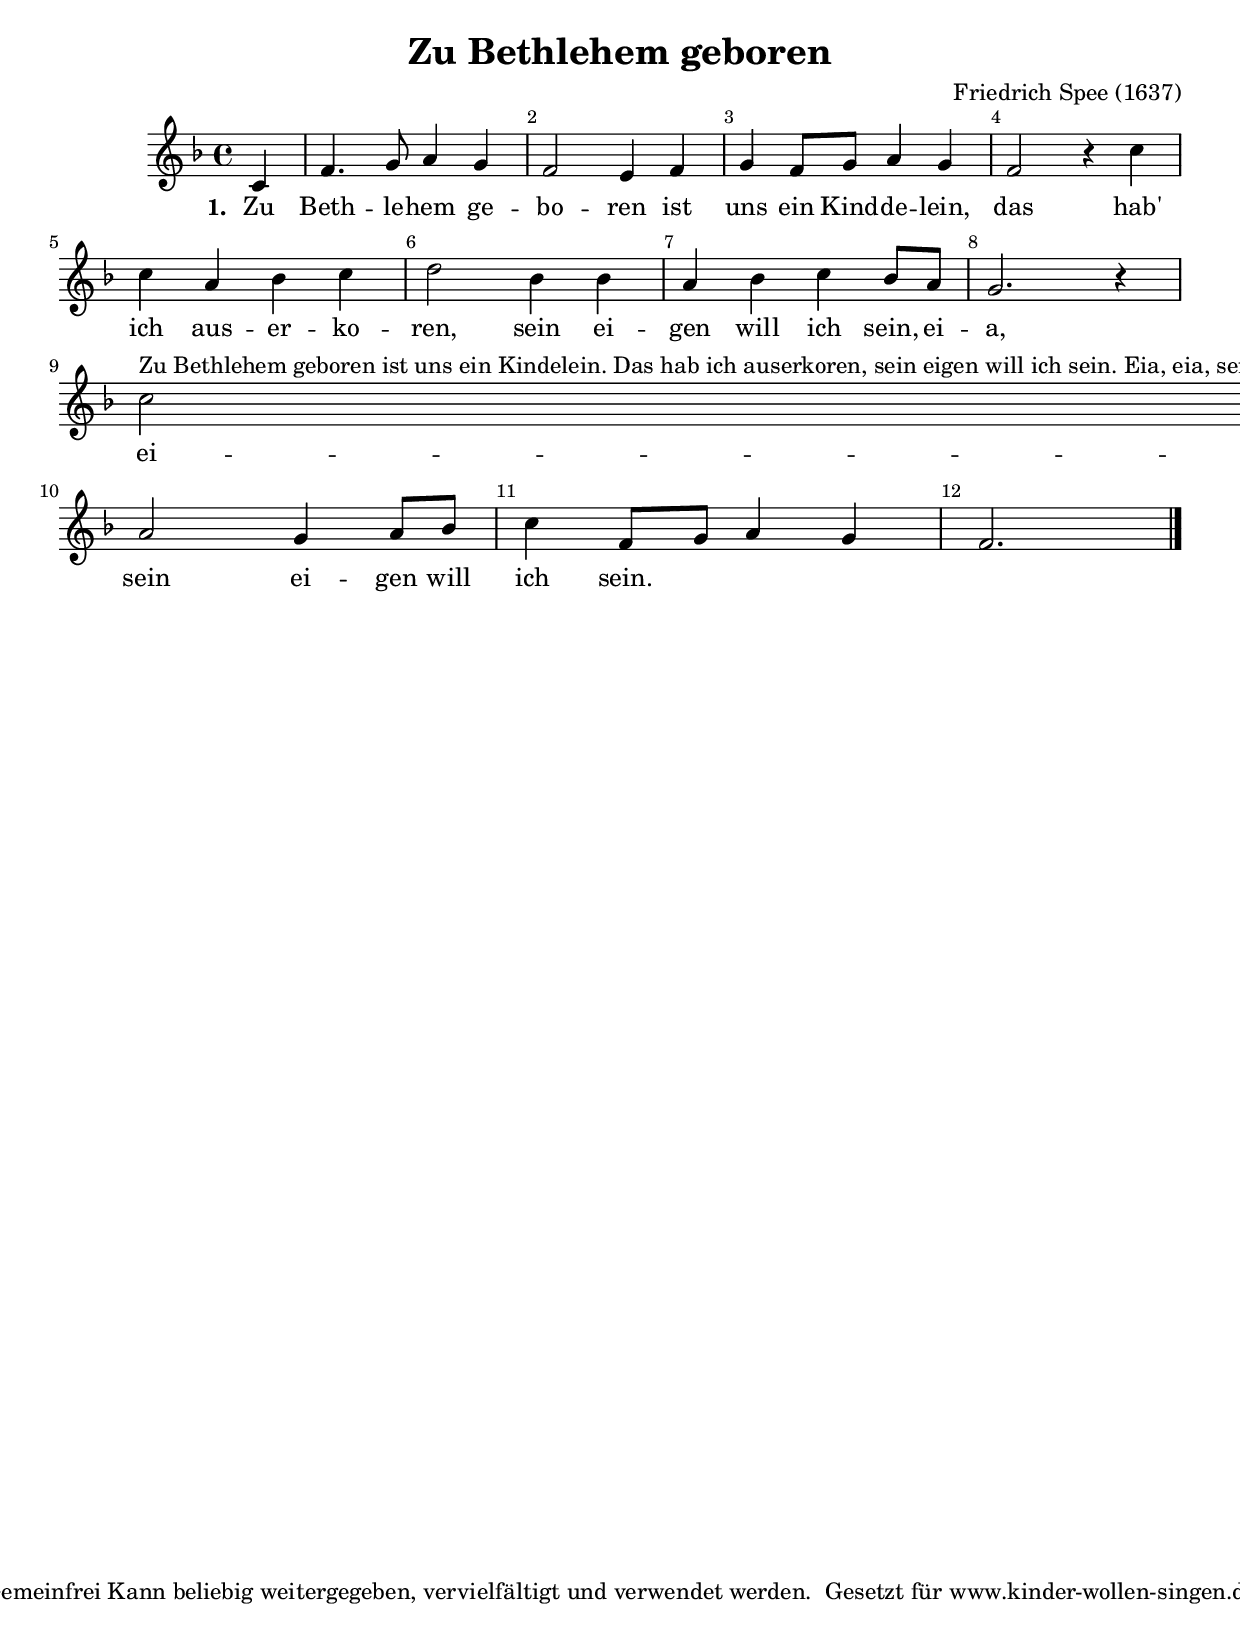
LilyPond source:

%=============================================
%   created by MuseScore Version: 0.9.6
%          Donnerstag, 18. November 2010
%=============================================

\version "2.12.0"



#(set-default-paper-size "a4")

\paper {
  line-width    = 190\mm
  left-margin   = 10\mm
  top-margin    = 10\mm
  bottom-margin = 20\mm
  %%indent = 0 \mm 
  %%set to ##t if your score is less than one page: 
  ragged-last-bottom = ##t 
  ragged-bottom = ##f  
  %% in orchestral scores you probably want the two bold slashes 
  %% separating the systems: so uncomment the following line: 
  %% system-separator-markup = \slashSeparator 
  }

\header {
    title = "Zu Bethlehem geboren"
    composer = "Friedrich Spee (1637)"
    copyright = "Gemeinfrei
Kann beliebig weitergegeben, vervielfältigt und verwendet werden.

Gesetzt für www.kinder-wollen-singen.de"
    }

AvoiceAA = \relative c'{
    \set Staff.instrumentName = #""
    \set Staff.shortInstrumentName = #""
    \clef treble
    %staffkeysig
    \key f \major 
    %barkeysig: 
    \key f \major 
    %bartimesig: 
    \time 4/4 
    \partial 4
    c4     f4. g8 a4 g      | % 1
    f2 e4 f      | % 2
    g f8 g a4 g      | % 3
    f2 r4 c'      | % 4
    c a bes c      | % 5
    d2 bes4 bes      | % 6
    a bes c bes8 a      | % 7
    g2. r4      | % 8
    c2 ^\markup {\upright  "Zu Bethlehem geboren ist uns ein Kindelein.
Das hab ich auserkoren, sein eigen will ich sein.
Eia, eia, sein eigen will ich sein.

In seine Lieb versenken will ich mich ganz hinab;
mein Herz will ich ihm schenken und alles, was ich hab.
Eia, eia, und alles, was ich hab.

O Kindelein, von Herzen dich will ich lieben sehr
in Freuden und in Schmerzen, je länger mehr und mehr.
Eia, eia, je länger mehr und mehr.

Dich wahren Gott ich finde in meinem Fleisch und Blut;
darum ich fest mich binde an dich, mein höchstes Gut.
Eia, eia, an dich, mein höchstes Gut.

Dazu dein Gnad mir gebe, bitt ich aus Herzensgrund,
dass dir allein ich lebe jetzt und zu aller Stund.
Eia, eia, jetzt und zu aller Stund.

Lass mich von dir nicht scheiden, knüpf zu, knüpf zu das Band
der Liebe zwischen beiden, nimm hin mein Herz zum Pfand.
Eia, eia, nimm hin mein Herz zum Pfand."} g      | % 9
    a g4 a8 bes      | % 10
    c4 f,8 g a4 g      | % 11
    f2. \bar "|." 
}% end of last bar in partorvoice

      ApartAverseA = \lyricmode { \set stanza = " 1. " Zu Beth -- le -- hem ge -- bo -- ren ist uns ein Kind -- de -- lein, das hab' ich aus -- er -- ko -- ren, sein ei -- gen will ich sein, ei -- a, ei -- a sein ei -- gen will ich sein. }

\score { 
    << 
        \context Staff = ApartA << 
            \context Voice = AvoiceAA \AvoiceAA
        >>

         \context Lyrics = ApartAverseA\lyricsto AvoiceAA  \ApartAverseA



      \set Score.skipBars = ##t
      %%\set Score.melismaBusyProperties = #'()
      \override Score.BarNumber #'break-visibility = #end-of-line-invisible %%every bar is numbered.!!!
      %% remove previous line to get barnumbers only at beginning of system.
       #(set-accidental-style 'modern-cautionary)
      \set Score.markFormatter = #format-mark-box-letters %%boxed rehearsal-marks
       \override Score.TimeSignature #'style = #'() %%makes timesigs always numerical
      %% remove previous line to get cut-time/alla breve or common time 
      \set Score.pedalSustainStyle = #'mixed 
       %% make spanners comprise the note it end on, so that there is no doubt that this note is included.
       \override Score.TrillSpanner #'(bound-details right padding) = #-2
      \override Score.TextSpanner #'(bound-details right padding) = #-1
      %% Lilypond's normal textspanners are too weak:  
      \override Score.TextSpanner #'dash-period = #1
      \override Score.TextSpanner #'dash-fraction = #0.5
      %% lilypond chordname font, like mscore jazzfont, is both far too big and extremely ugly (olagunde@start.no):
      \override Score.ChordName #'font-family = #'roman 
      \override Score.ChordName #'font-size =#0 
      %% In my experience the normal thing in printed scores is maj7 and not the triangle. (olagunde):
      \set Score.majorSevenSymbol = \markup {maj7}
  >>

  %% Boosey and Hawkes, and Peters, have barlines spanning all staff-groups in a score,
  %% Eulenburg and Philharmonia, like Lilypond, have no barlines between staffgroups.
  %% If you want the Eulenburg/Lilypond style, comment out the following line:
  \layout {\context {\Score \consists Span_bar_engraver}}
}%% end of score-block 

#(set-global-staff-size 20)
